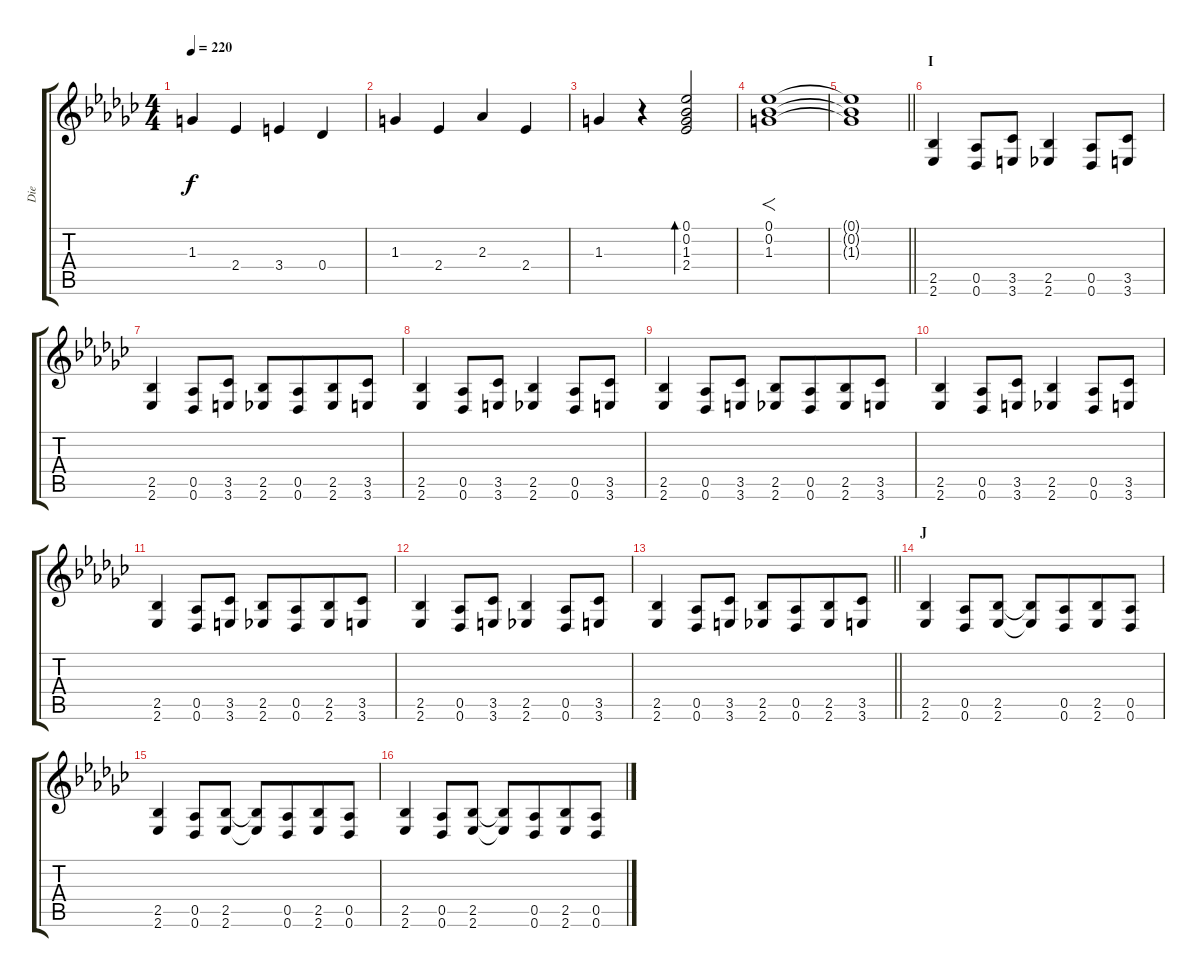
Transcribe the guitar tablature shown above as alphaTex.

\track ("Die" "Die") {instrument distortionguitar}
\staff {score tabs}
\tuning (Eb4 Bb3 Gb3 Db3 Ab2 Db2) {hide}
\ts (4 4)
\tempo 220
\clef g2
\ks ebminor
1.3.4{dy f} 2.4.4 3.4.4 0.4.4 |
1.3.4 2.4.4 2.3.4 2.4.4 |
1.3.4 r.4 (0.1 0.2 1.3 2.4).2{bd 480} |
(0.1 0.2 1.3).1{f instrument distortionguitar} |
\barLineRight lightlight
(0.1{t} 0.2{t} 1.3{t}).1 |
\section ("" "I")
(2.5 2.6).4 (0.5 0.6).8 (3.5 3.6).8 (2.5 2.6).4 (0.5 0.6).8 (3.5 3.6).8 |
(2.5 2.6).4 (0.5 0.6).8 (3.5 3.6).8 (2.5 2.6).8 (0.5 0.6).8{beam merge} (2.5 2.6).8 (3.5 3.6).8 |
(2.5 2.6).4 (0.5 0.6).8 (3.5 3.6).8 (2.5 2.6).4 (0.5 0.6).8 (3.5 3.6).8 |
(2.5 2.6).4 (0.5 0.6).8 (3.5 3.6).8 (2.5 2.6).8 (0.5 0.6).8{beam merge} (2.5 2.6).8 (3.5 3.6).8 |
(2.5 2.6).4 (0.5 0.6).8 (3.5 3.6).8 (2.5 2.6).4 (0.5 0.6).8 (3.5 3.6).8 |
(2.5 2.6).4 (0.5 0.6).8 (3.5 3.6).8 (2.5 2.6).8 (0.5 0.6).8{beam merge} (2.5 2.6).8 (3.5 3.6).8 |
(2.5 2.6).4 (0.5 0.6).8 (3.5 3.6).8 (2.5 2.6).4 (0.5 0.6).8 (3.5 3.6).8 |
\barLineRight lightlight
(2.5 2.6).4 (0.5 0.6).8 (3.5 3.6).8 (2.5 2.6).8 (0.5 0.6).8{beam merge} (2.5 2.6).8 (3.5 3.6).8 |
\section ("" "J")
(2.5 2.6).4 (0.5 0.6).8 (2.5 2.6).8 (2.5{t} 2.6{t}).8 (0.5 0.6).8{beam merge} (2.5 2.6).8 (0.5 0.6).8 |
(2.5 2.6).4 (0.5 0.6).8 (2.5 2.6).8 (2.5{t} 2.6{t}).8 (0.5 0.6).8{beam merge} (2.5 2.6).8 (0.5 0.6).8 |
(2.5 2.6).4 (0.5 0.6).8 (2.5 2.6).8 (2.5{t} 2.6{t}).8 (0.5 0.6).8{beam merge} (2.5 2.6).8 (0.5 0.6).8
